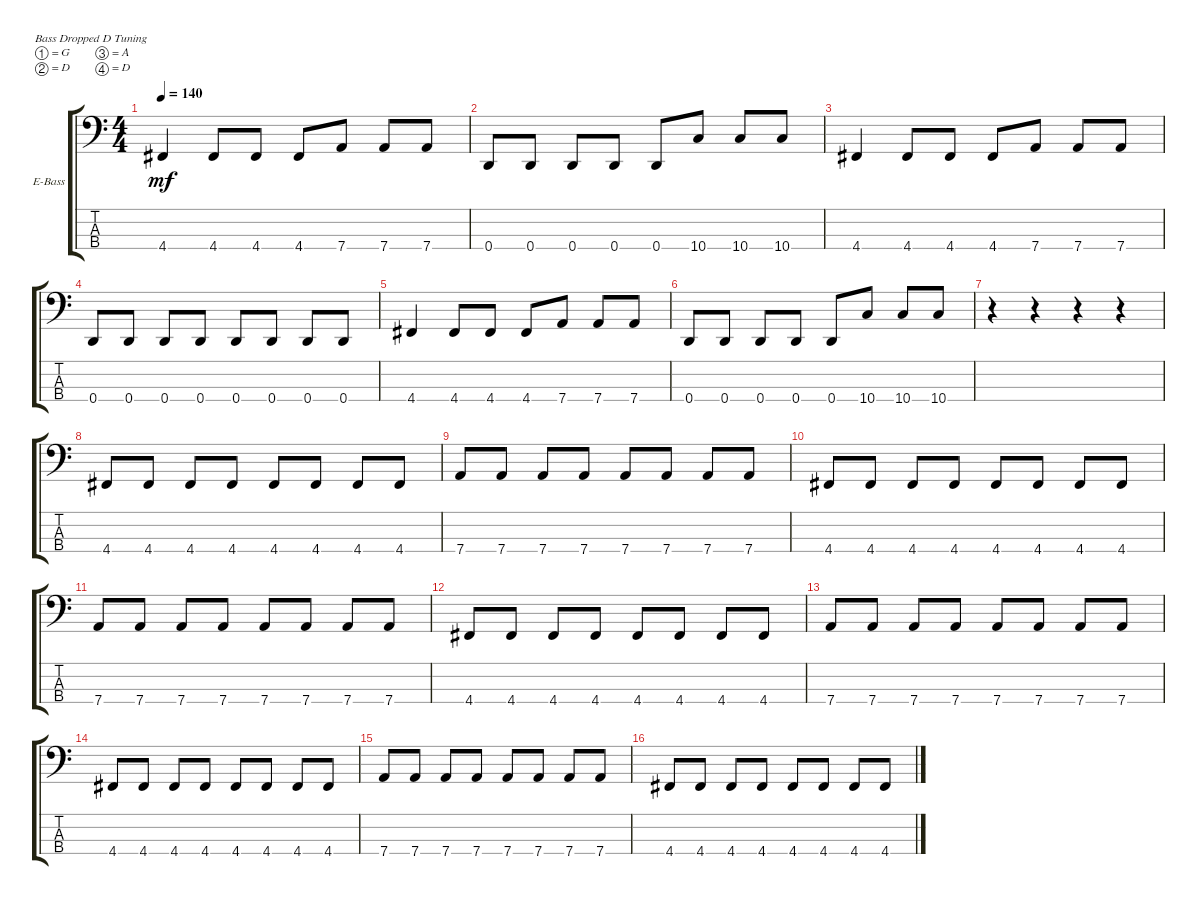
\defaultSystemsLayout 4
\bracketExtendMode groupsimilarinstruments
\firstSystemTrackNameOrientation horizontal
\otherSystemsTrackNameOrientation horizontal
\track ("Electric Bass" "E-Bass") {instrument electricbassfinger}
\staff {score tabs}
\tuning (G2 D2 A1 D1)
\ts (4 4)
\tempo 140
\clef f4
\ks c
4.4.4{dy mf} 4.4.8 4.4.8 4.4.8 7.4.8 7.4.8 7.4.8 |
0.4.8 0.4.8 0.4.8 0.4.8 0.4.8 10.4.8 10.4.8 10.4.8 |
4.4.4 4.4.8 4.4.8 4.4.8 7.4.8 7.4.8 7.4.8 |
0.4.8 0.4.8 0.4.8 0.4.8 0.4.8 0.4.8 0.4.8 0.4.8 |
4.4.4 4.4.8 4.4.8 4.4.8 7.4.8 7.4.8 7.4.8 |
0.4.8 0.4.8 0.4.8 0.4.8 0.4.8 10.4.8 10.4.8 10.4.8 |
r.4 r.4 r.4 r.4 |
4.4.8 4.4.8 4.4.8 4.4.8 4.4.8 4.4.8 4.4.8 4.4.8 |
7.4.8 7.4.8 7.4.8 7.4.8 7.4.8 7.4.8 7.4.8 7.4.8 |
4.4.8 4.4.8 4.4.8 4.4.8 4.4.8 4.4.8 4.4.8 4.4.8 |
7.4.8 7.4.8 7.4.8 7.4.8 7.4.8 7.4.8 7.4.8 7.4.8 |
4.4.8 4.4.8 4.4.8 4.4.8 4.4.8 4.4.8 4.4.8 4.4.8 |
7.4.8 7.4.8 7.4.8 7.4.8 7.4.8 7.4.8 7.4.8 7.4.8 |
4.4.8 4.4.8 4.4.8 4.4.8 4.4.8 4.4.8 4.4.8 4.4.8 |
7.4.8 7.4.8 7.4.8 7.4.8 7.4.8 7.4.8 7.4.8 7.4.8 |
4.4.8 4.4.8 4.4.8 4.4.8 4.4.8 4.4.8 4.4.8 4.4.8
